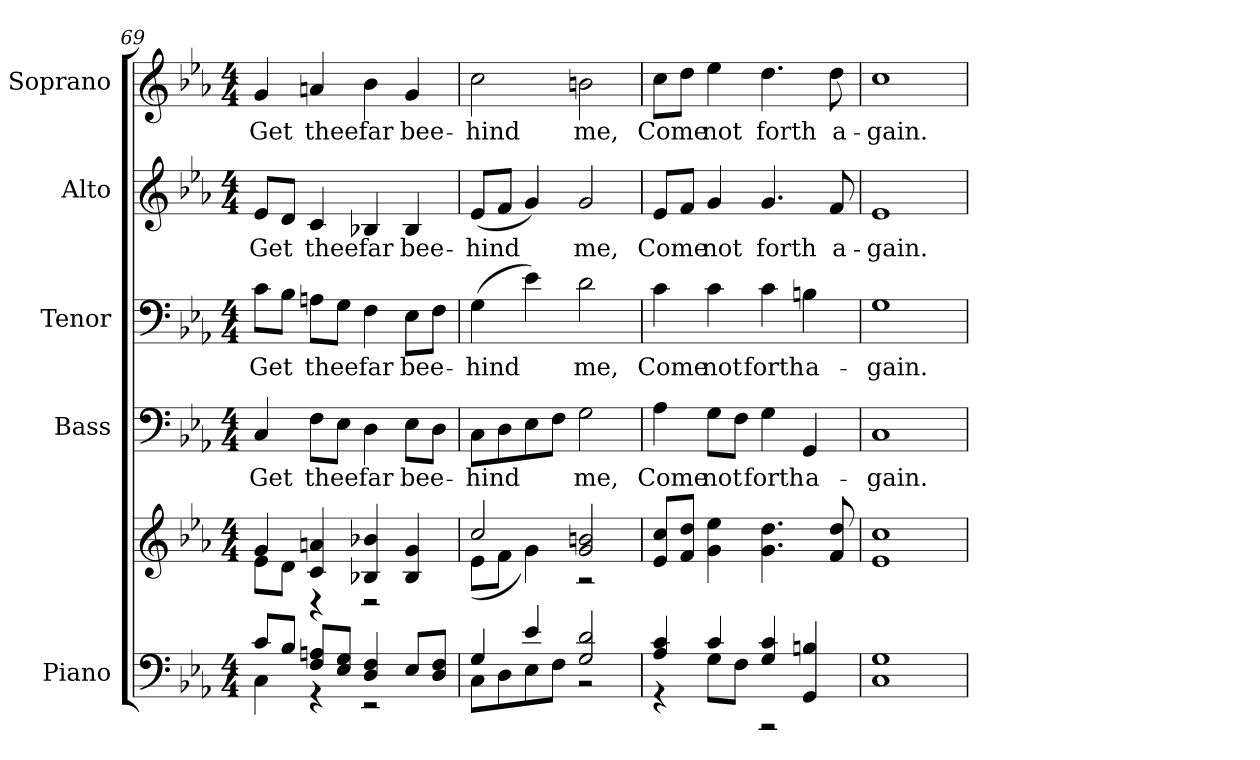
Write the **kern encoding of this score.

**kern	**kern	**kern	**text	**kern	**text	**kern	**text	**kern	**text
*part5	*part5	*part4	*part4	*part3	*part3	*part2	*part2	*part1	*part1
*staff6	*staff5	*staff4	*staff4	*staff3	*staff3	*staff2	*staff2	*staff1	*staff1
*I"Piano	*	*I"Bass	*	*I"Tenor	*	*I"Alto	*	*I"Soprano	*
*I'Pno.	*	*I'B.	*	*I'T.	*	*I'A.	*	*I'S.	*
!!LO:PB:g=z
*clefF4	*clefG2	*clefF4	*	*clefF4	*	*clefG2	*	*clefG2	*
*k[b-e-a-]	*k[b-e-a-]	*k[b-e-a-]	*	*k[b-e-a-]	*	*k[b-e-a-]	*	*k[b-e-a-]	*
*E-:	*E-:	*E-:	*	*E-:	*	*E-:	*	*E-:	*
*M4/4	*M4/4	*M4/4	*	*M4/4	*	*M4/4	*	*M4/4	*
=69	=69	=69	=69	=69	=69	=69	=69	=69	=69
*^	*^	*	*	*	*	*	*	*	*
!	!	!	!	!	!LO:LY:b:color=#000000	!	!	!	!	!	!
!	!	!	!	!	!	!	!LO:LY:b:color=#000000	!	!	!	!
!	!	!	!	!	!	!	!	!	!LO:LY:b:color=#000000	!	!
!	!	!	!	!	!	!	!	!	!	!	!LO:LY:b:color=#000000
8ci/L	4Ci\	4gi/	8e-i\L	4Ci/	Get	8ci\L	Get	8e-i/L	Get	4gi/	Get
8B-i/J	.	.	8di\J	.	.	8B-i\J	.	8di/J	.	.	.
!	!	!	!	!	!LO:LY:b:color=#000000	!	!	!	!	!	!
!	!	!	!	!	!	!	!LO:LY:b:color=#000000	!	!	!	!
!	!	!	!	!	!	!	!	!	!LO:LY:b:color=#000000	!	!
!	!	!	!	!	!	!	!	!	!	!	!LO:LY:b:color=#000000
8Fi/ 8AniL	4r	4ci/ 4ani	4r	8Fi\L	thee	8Ani\L	thee	4ci/	thee	4ani/	thee
8E-i/ 8GiJ	.	.	.	8E-i\J	.	8Gi\J	.	.	.	.	.
!	!	!	!	!	!LO:LY:b:color=#000000	!	!	!	!	!	!
!	!	!	!	!	!	!	!LO:LY:b:color=#000000	!	!	!	!
!	!	!	!	!	!	!	!	!	!LO:LY:b:color=#000000	!	!
!	!	!	!	!	!	!	!	!	!	!	!LO:LY:b:color=#000000
4Di/ 4Fi	2r	4B-Xi/ 4b-Xi	2r	4Di\	far	4Fi\	far	4B-Xi/	far	4b-i\	far
!	!	!	!	!	!LO:LY:b:color=#000000	!	!	!	!	!	!
!	!	!	!	!	!	!	!LO:LY:b:color=#000000	!	!	!	!
!	!	!	!	!	!	!	!	!	!LO:LY:b:color=#000000	!	!
!	!	!	!	!	!	!	!	!	!	!	!LO:LY:b:color=#000000
8E-i/L	.	4B-i/ 4gi	.	8E-i\L	bee-	8E-i\L	bee-	4B-i/	bee-	4gi/	bee-
8Di/ 8FiJ	.	.	.	8Di\J	.	8Fi\J	.	.	.	.	.
=70	=70	=70	=70	=70	=70	=70	=70	=70	=70	=70	=70
!	!	!	!	!	!LO:LY:b:color=#000000	!	!	!	!	!	!
!	!	!	!	!	!	!	!LO:LY:b:color=#000000	!	!	!	!
!	!	!	!	!	!	!	!	!	!LO:LY:b:color=#000000	!	!
!	!	!	!	!	!	!	!	!	!	!	!LO:LY:b:color=#000000
4Gi/	8Ci\L	2cci/	(8e-i\L	8Ci\L	-hind	(4Gi\	-hind	(8e-i/L	-hind	2cci\	-hind
.	8Di\	.	8fi\J	8Di\	.	.	.	8fi/J	.	.	.
4e-i/	8E-i\	.	4gi\)	8E-i\	.	4e-i\)	.	4gi/)	.	.	.
.	8Fi\J	.	.	8Fi\J	.	.	.	.	.	.	.
!	!	!	!	!	!LO:LY:b:color=#000000	!	!	!	!	!	!
!	!	!	!	!	!	!	!LO:LY:b:color=#000000	!	!	!	!
!	!	!	!	!	!	!	!	!	!LO:LY:b:color=#000000	!	!
!	!	!	!	!	!	!	!	!	!	!	!LO:LY:b:color=#000000
2Gi/ 2di	2r	2gi/ 2bni	2r	2Gi\	me,	2di\	me,	2gi/	me,	2bni\	me,
*	*	*v	*v	*	*	*	*	*	*	*	*
!!LO:PB:g=z
=71	=71	=71	=71	=71	=71	=71	=71	=71	=71	=71
*	*	*^	*	*	*	*	*	*	*	*
!	!	!	!	!	!LO:LY:b:color=#000000	!	!	!	!	!	!
*	*	*v	*v	*	*	*	*	*	*	*	*
*	*	*^	*	*	*	*	*	*	*	*
!	!	!	!	!	!	!	!LO:LY:b:color=#000000	!	!	!	!
*	*	*v	*v	*	*	*	*	*	*	*	*
*	*	*^	*	*	*	*	*	*	*	*
!	!	!	!	!	!	!	!	!	!LO:LY:b:color=#000000	!	!
*	*	*v	*v	*	*	*	*	*	*	*	*
*	*	*^	*	*	*	*	*	*	*	*
!	!	!	!	!	!	!	!	!	!	!	!LO:LY:b:color=#000000
*	*	*v	*v	*	*	*	*	*	*	*	*
4A-i/ 4ci	4r	8e-i/ 8cciL	4A-i\	Come	4ci\	Come	8e-i/L	Come	8cci\L	Come
.	.	8fi/ 8ddiJ	.	.	.	.	8fi/J	.	8ddi\J	.
!	!	!	!	!LO:LY:b:color=#000000	!	!	!	!	!	!
!	!	!	!	!	!	!LO:LY:b:color=#000000	!	!	!	!
!	!	!	!	!	!	!	!	!LO:LY:b:color=#000000	!	!
!	!	!	!	!	!	!	!	!	!	!LO:LY:b:color=#000000
4ci/	8Gi\L	4gi\ 4ee-i	8Gi\L	not	4ci\	not	4gi/	not	4ee-i\	not
.	8Fi\J	.	8Fi\J	.	.	.	.	.	.	.
!	!	!	!	!LO:LY:b:color=#000000	!	!	!	!	!	!
!	!	!	!	!	!	!LO:LY:b:color=#000000	!	!	!	!
!	!	!	!	!	!	!	!	!LO:LY:b:color=#000000	!	!
!	!	!	!	!	!	!	!	!	!	!LO:LY:b:color=#000000
4Gi/ 4ci	2r	4.gi\ 4.ddi	4Gi\	forth	4ci\	forth	4.gi/	forth	4.ddi\	forth
!	!	!	!	!LO:LY:b:color=#000000	!	!	!	!	!	!
!	!	!	!	!	!	!LO:LY:b:color=#000000	!	!	!	!
4GGi/ 4Bni	.	.	4GGi/	a-	4Bni\	a-	.	.	.	.
!	!	!	!	!	!	!	!	!LO:LY:b:color=#000000	!	!
!	!	!	!	!	!	!	!	!	!	!LO:LY:b:color=#000000
.	.	8fi/ 8ddi	.	.	.	.	8fi/	a-	8ddi\	a-
*v	*v	*	*	*	*	*	*	*	*	*
=72	=72	=72	=72	=72	=72	=72	=72	=72	=72
!	!	!	!LO:LY:b:color=#000000	!	!	!	!	!	!
!	!	!	!	!	!LO:LY:b:color=#000000	!	!	!	!
!	!	!	!	!	!	!	!LO:LY:b:color=#000000	!	!
!	!	!	!	!	!	!	!	!	!LO:LY:b:color=#000000
1Ci 1Gi	1e-i 1cci	1Ci	-gain.	1Gi	-gain.	1e-i	-gain.	1cci	-gain.
=	=	=	=	=	=	=	=	=	=
*-	*-	*-	*-	*-	*-	*-	*-	*-	*-
